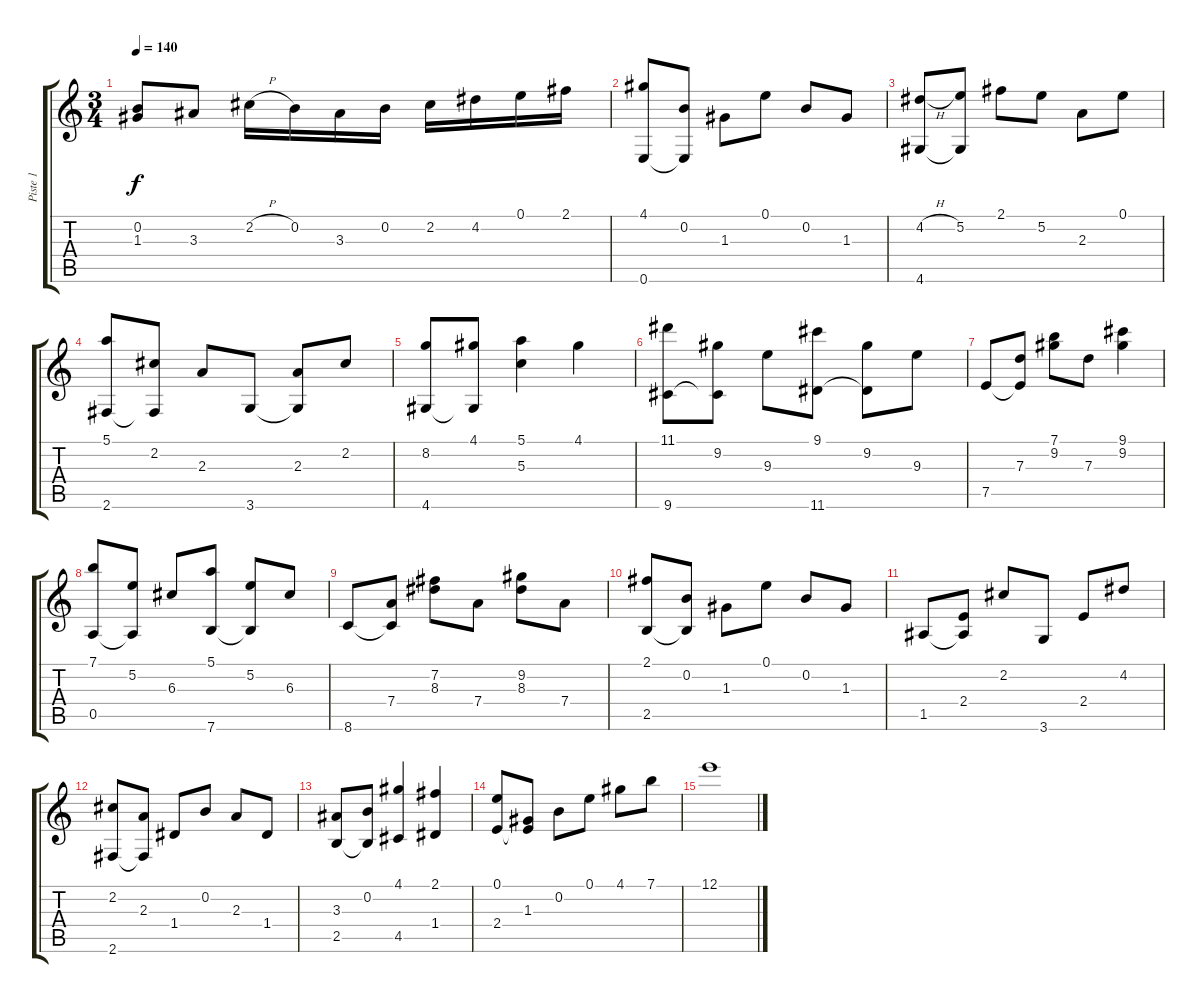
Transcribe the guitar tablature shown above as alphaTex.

\track ("Piste 1" "Piste 1") {instrument acousticguitarnylon}
\staff {score tabs}
\tuning (E4 B3 G3 D3 A2 E2) {hide}
\ts (3 4)
\tempo 140
\clef g2
\ks c
(0.2 1.3).8{dy f} 3.3.8 2.2{h}.16 0.2.16 3.3.16 0.2.16 2.2.16 4.2.16 0.1.16 2.1.16 |
(4.1 0.6).8 (0.2 0.6{t}).8 1.3.8 0.1.8 0.2.8 1.3.8 |
(4.2{h} 4.6).8 (5.2 4.6{t}).8 2.1.8 5.2.8 2.3.8 0.1.8 |
(5.1 2.6).8 (2.2 2.6{t}).8 2.3.8 3.6.8 (2.3 3.6{t}).8 2.2.8 |
(8.2 4.6).8 (4.1 4.6{t}).8 (5.1 5.3).4 4.1.4 |
(11.1 9.6).8 (9.2 9.6{t}).8 9.3.8 (9.1 11.6).8 (9.2 11.6{t}).8 9.3.8 |
7.5.8 (7.3 7.5{t}).8 (7.1 9.2).8 7.3.8 (9.1 9.2).4 |
(7.1 0.5).8 (5.2 0.5{t}).8 6.3.8 (5.1 7.6).8 (5.2 7.6{t}).8 6.3.8 |
8.6.8 (7.4 8.6{t}).8 (7.2 8.3).8 7.4.8 (9.2 8.3).8 7.4.8 |
(2.1 2.5).8 (0.2 2.5{t}).8 1.3.8 0.1.8 0.2.8 1.3.8 |
1.5.8 (2.4 1.5{t}).8 2.2.8 3.6.8 2.4.8 4.2.8 |
(2.2 2.6).8 (2.3 2.6{t}).8 1.4.8 0.2.8 2.3.8 1.4.8 |
(3.3 2.5).8 (0.2 2.5{t}).8 (4.1 4.5).4 (2.1 1.4).4 |
(0.1 2.4).8 (1.3 2.4{t}).8 0.2.8 0.1.8 4.1.8 7.1.8 |
12.1.1
